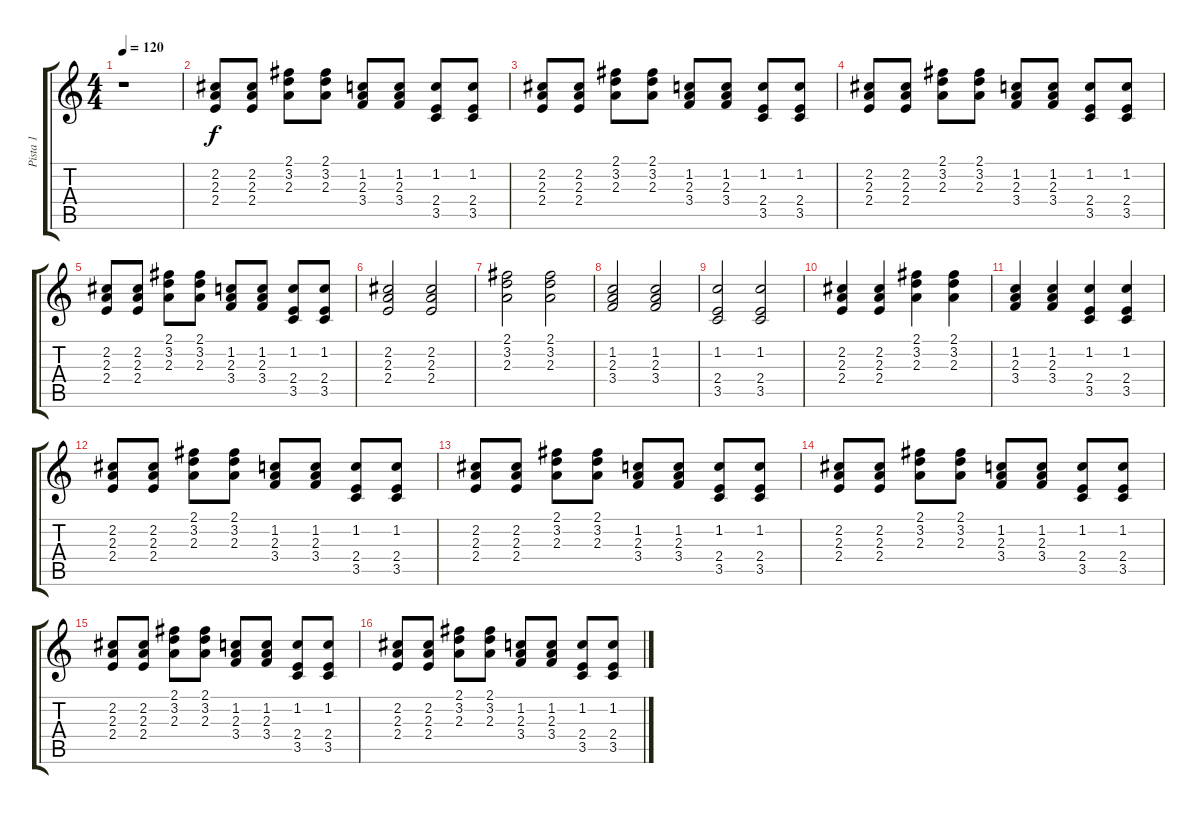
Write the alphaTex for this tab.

\track ("Pista 1" "Pista 1") {instrument distortionguitar}
\staff {score tabs}
\tuning (E4 B3 G3 D3 A2 E2) {hide}
\ts (4 4)
\tempo 120
\clef g2
\ks c
r.1{dy f} |
(2.2 2.3 2.4).8 (2.2 2.3 2.4).8 (2.1 3.2 2.3).8 (2.1 3.2 2.3).8 (1.2 2.3 3.4).8 (1.2 2.3 3.4).8 (1.2 2.4 3.5).8 (1.2 2.4 3.5).8 |
(2.2 2.3 2.4).8 (2.2 2.3 2.4).8 (2.1 3.2 2.3).8 (2.1 3.2 2.3).8 (1.2 2.3 3.4).8 (1.2 2.3 3.4).8 (1.2 2.4 3.5).8 (1.2 2.4 3.5).8 |
(2.2 2.3 2.4).8 (2.2 2.3 2.4).8 (2.1 3.2 2.3).8 (2.1 3.2 2.3).8 (1.2 2.3 3.4).8 (1.2 2.3 3.4).8 (1.2 2.4 3.5).8 (1.2 2.4 3.5).8 |
(2.2 2.3 2.4).8 (2.2 2.3 2.4).8 (2.1 3.2 2.3).8 (2.1 3.2 2.3).8 (1.2 2.3 3.4).8 (1.2 2.3 3.4).8 (1.2 2.4 3.5).8 (1.2 2.4 3.5).8 |
(2.2 2.3 2.4).2 (2.2 2.3 2.4).2 |
(2.1 3.2 2.3).2 (2.1 3.2 2.3).2 |
(1.2 2.3 3.4).2 (1.2 2.3 3.4).2 |
(1.2 2.4 3.5).2 (1.2 2.4 3.5).2 |
(2.2 2.3 2.4).4 (2.2 2.3 2.4).4 (2.1 3.2 2.3).4 (2.1 3.2 2.3).4 |
(1.2 2.3 3.4).4 (1.2 2.3 3.4).4 (1.2 2.4 3.5).4 (1.2 2.4 3.5).4 |
(2.2 2.3 2.4).8 (2.2 2.3 2.4).8 (2.1 3.2 2.3).8 (2.1 3.2 2.3).8 (1.2 2.3 3.4).8 (1.2 2.3 3.4).8 (1.2 2.4 3.5).8 (1.2 2.4 3.5).8 |
(2.2 2.3 2.4).8 (2.2 2.3 2.4).8 (2.1 3.2 2.3).8 (2.1 3.2 2.3).8 (1.2 2.3 3.4).8 (1.2 2.3 3.4).8 (1.2 2.4 3.5).8 (1.2 2.4 3.5).8 |
(2.2 2.3 2.4).8 (2.2 2.3 2.4).8 (2.1 3.2 2.3).8 (2.1 3.2 2.3).8 (1.2 2.3 3.4).8 (1.2 2.3 3.4).8 (1.2 2.4 3.5).8 (1.2 2.4 3.5).8 |
(2.2 2.3 2.4).8 (2.2 2.3 2.4).8 (2.1 3.2 2.3).8 (2.1 3.2 2.3).8 (1.2 2.3 3.4).8 (1.2 2.3 3.4).8 (1.2 2.4 3.5).8 (1.2 2.4 3.5).8 |
(2.2 2.3 2.4).8 (2.2 2.3 2.4).8 (2.1 3.2 2.3).8 (2.1 3.2 2.3).8 (1.2 2.3 3.4).8 (1.2 2.3 3.4).8 (1.2 2.4 3.5).8 (1.2 2.4 3.5).8
